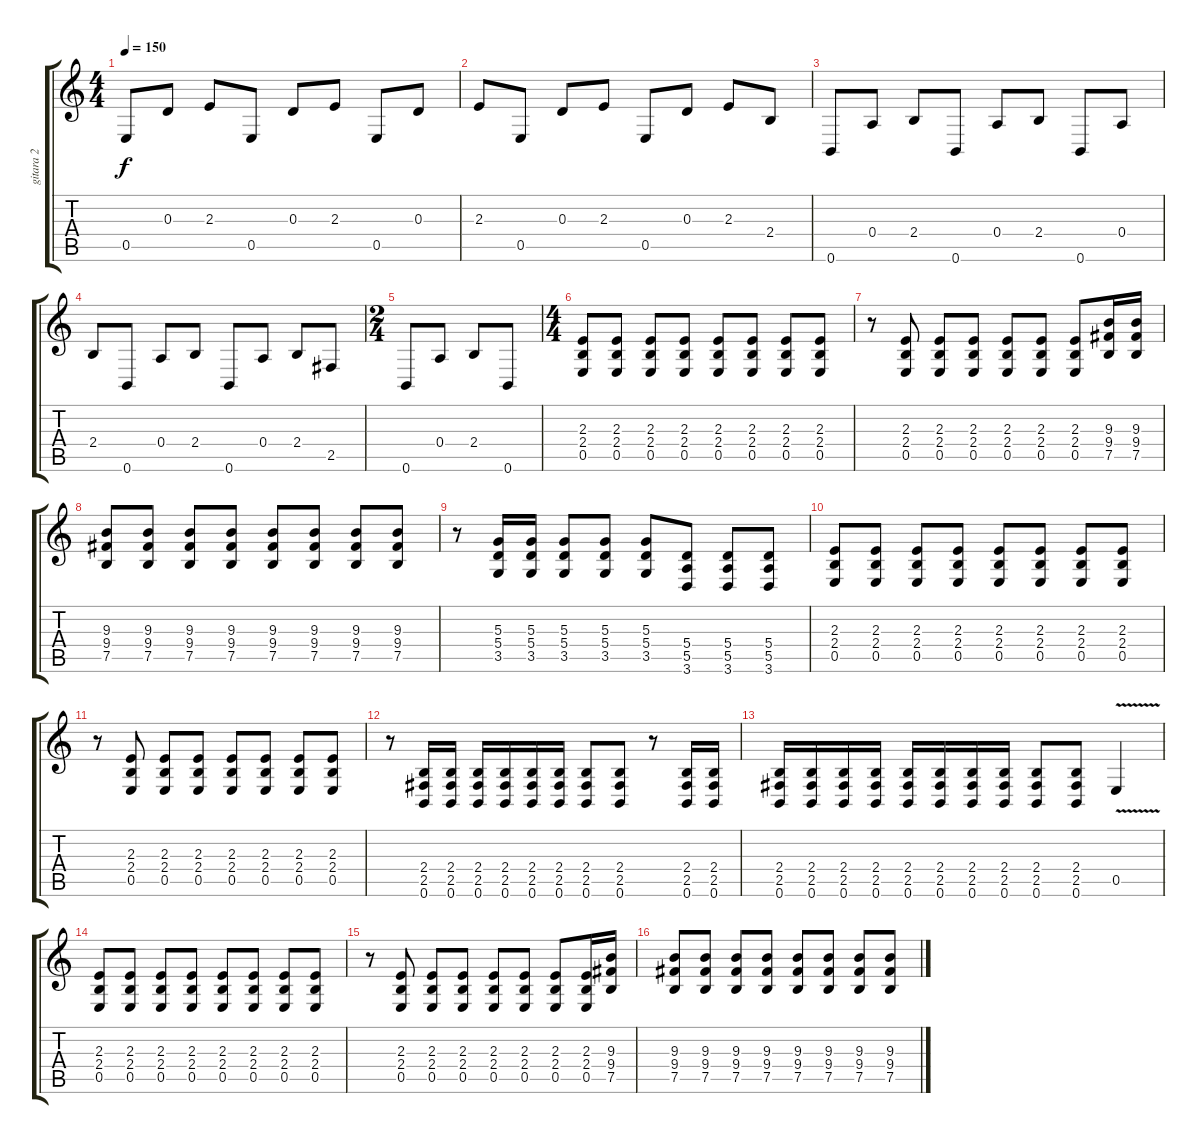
\track ("gitara 2" "gitara 2") {instrument distortionguitar}
\staff {score tabs}
\tuning (B3 Gb3 D3 A2 E2 B1) {hide}
\ts (4 4)
\tempo 150
\clef g2
\ks c
0.5.8{dy f} 0.3.8 2.3.8 0.5.8 0.3.8 2.3.8 0.5.8 0.3.8 |
2.3.8 0.5.8 0.3.8 2.3.8 0.5.8 0.3.8 2.3.8 2.4.8 |
0.6.8 0.4.8 2.4.8 0.6.8 0.4.8 2.4.8 0.6.8 0.4.8 |
2.4.8 0.6.8 0.4.8 2.4.8 0.6.8 0.4.8 2.4.8 2.5.8 |
\ts (2 4)
0.6.8 0.4.8 2.4.8 0.6.8 |
\ts (4 4)
(2.3 2.4 0.5).8 (2.3 2.4 0.5).8 (2.3 2.4 0.5).8 (2.3 2.4 0.5).8 (2.3 2.4 0.5).8 (2.3 2.4 0.5).8 (2.3 2.4 0.5).8 (2.3 2.4 0.5).8 |
r.8 (2.3 2.4 0.5).8 (2.3 2.4 0.5).8 (2.3 2.4 0.5).8 (2.3 2.4 0.5).8 (2.3 2.4 0.5).8 (2.3 2.4 0.5).8 (9.3 9.4 7.5).16 (9.3 9.4 7.5).16 |
(9.3 9.4 7.5).8 (9.3 9.4 7.5).8 (9.3 9.4 7.5).8 (9.3 9.4 7.5).8 (9.3 9.4 7.5).8 (9.3 9.4 7.5).8 (9.3 9.4 7.5).8 (9.3 9.4 7.5).8 |
r.8 (5.3 5.4 3.5).16 (5.3 5.4 3.5).16 (5.3 5.4 3.5).8 (5.3 5.4 3.5).8 (5.3 5.4 3.5).8 (5.4 5.5 3.6).8 (5.4 5.5 3.6).8 (5.4 5.5 3.6).8 |
(2.3 2.4 0.5).8 (2.3 2.4 0.5).8 (2.3 2.4 0.5).8 (2.3 2.4 0.5).8 (2.3 2.4 0.5).8 (2.3 2.4 0.5).8 (2.3 2.4 0.5).8 (2.3 2.4 0.5).8 |
r.8 (2.3 2.4 0.5).8 (2.3 2.4 0.5).8 (2.3 2.4 0.5).8 (2.3 2.4 0.5).8 (2.3 2.4 0.5).8 (2.3 2.4 0.5).8 (2.3 2.4 0.5).8 |
r.8 (2.4 2.5 0.6).16 (2.4 2.5 0.6).16 (2.4 2.5 0.6).16 (2.4 2.5 0.6).16 (2.4 2.5 0.6).16 (2.4 2.5 0.6).16 (2.4 2.5 0.6).8 (2.4 2.5 0.6).8 r.8 (2.4 2.5 0.6).16 (2.4 2.5 0.6).16 |
(2.4 2.5 0.6).16 (2.4 2.5 0.6).16 (2.4 2.5 0.6).16 (2.4 2.5 0.6).16 (2.4 2.5 0.6).16 (2.4 2.5 0.6).16 (2.4 2.5 0.6).16 (2.4 2.5 0.6).16 (2.4 2.5 0.6).8 (2.4 2.5 0.6).8 0.5{v}.4 |
(2.3 2.4 0.5).8 (2.3 2.4 0.5).8 (2.3 2.4 0.5).8 (2.3 2.4 0.5).8 (2.3 2.4 0.5).8 (2.3 2.4 0.5).8 (2.3 2.4 0.5).8 (2.3 2.4 0.5).8 |
r.8 (2.3 2.4 0.5).8 (2.3 2.4 0.5).8 (2.3 2.4 0.5).8 (2.3 2.4 0.5).8 (2.3 2.4 0.5).8 (2.3 2.4 0.5).8 (2.3 2.4 0.5).16 (9.3 9.4 7.5).16 |
(9.3 9.4 7.5).8 (9.3 9.4 7.5).8 (9.3 9.4 7.5).8 (9.3 9.4 7.5).8 (9.3 9.4 7.5).8 (9.3 9.4 7.5).8 (9.3 9.4 7.5).8 (9.3 9.4 7.5).8
